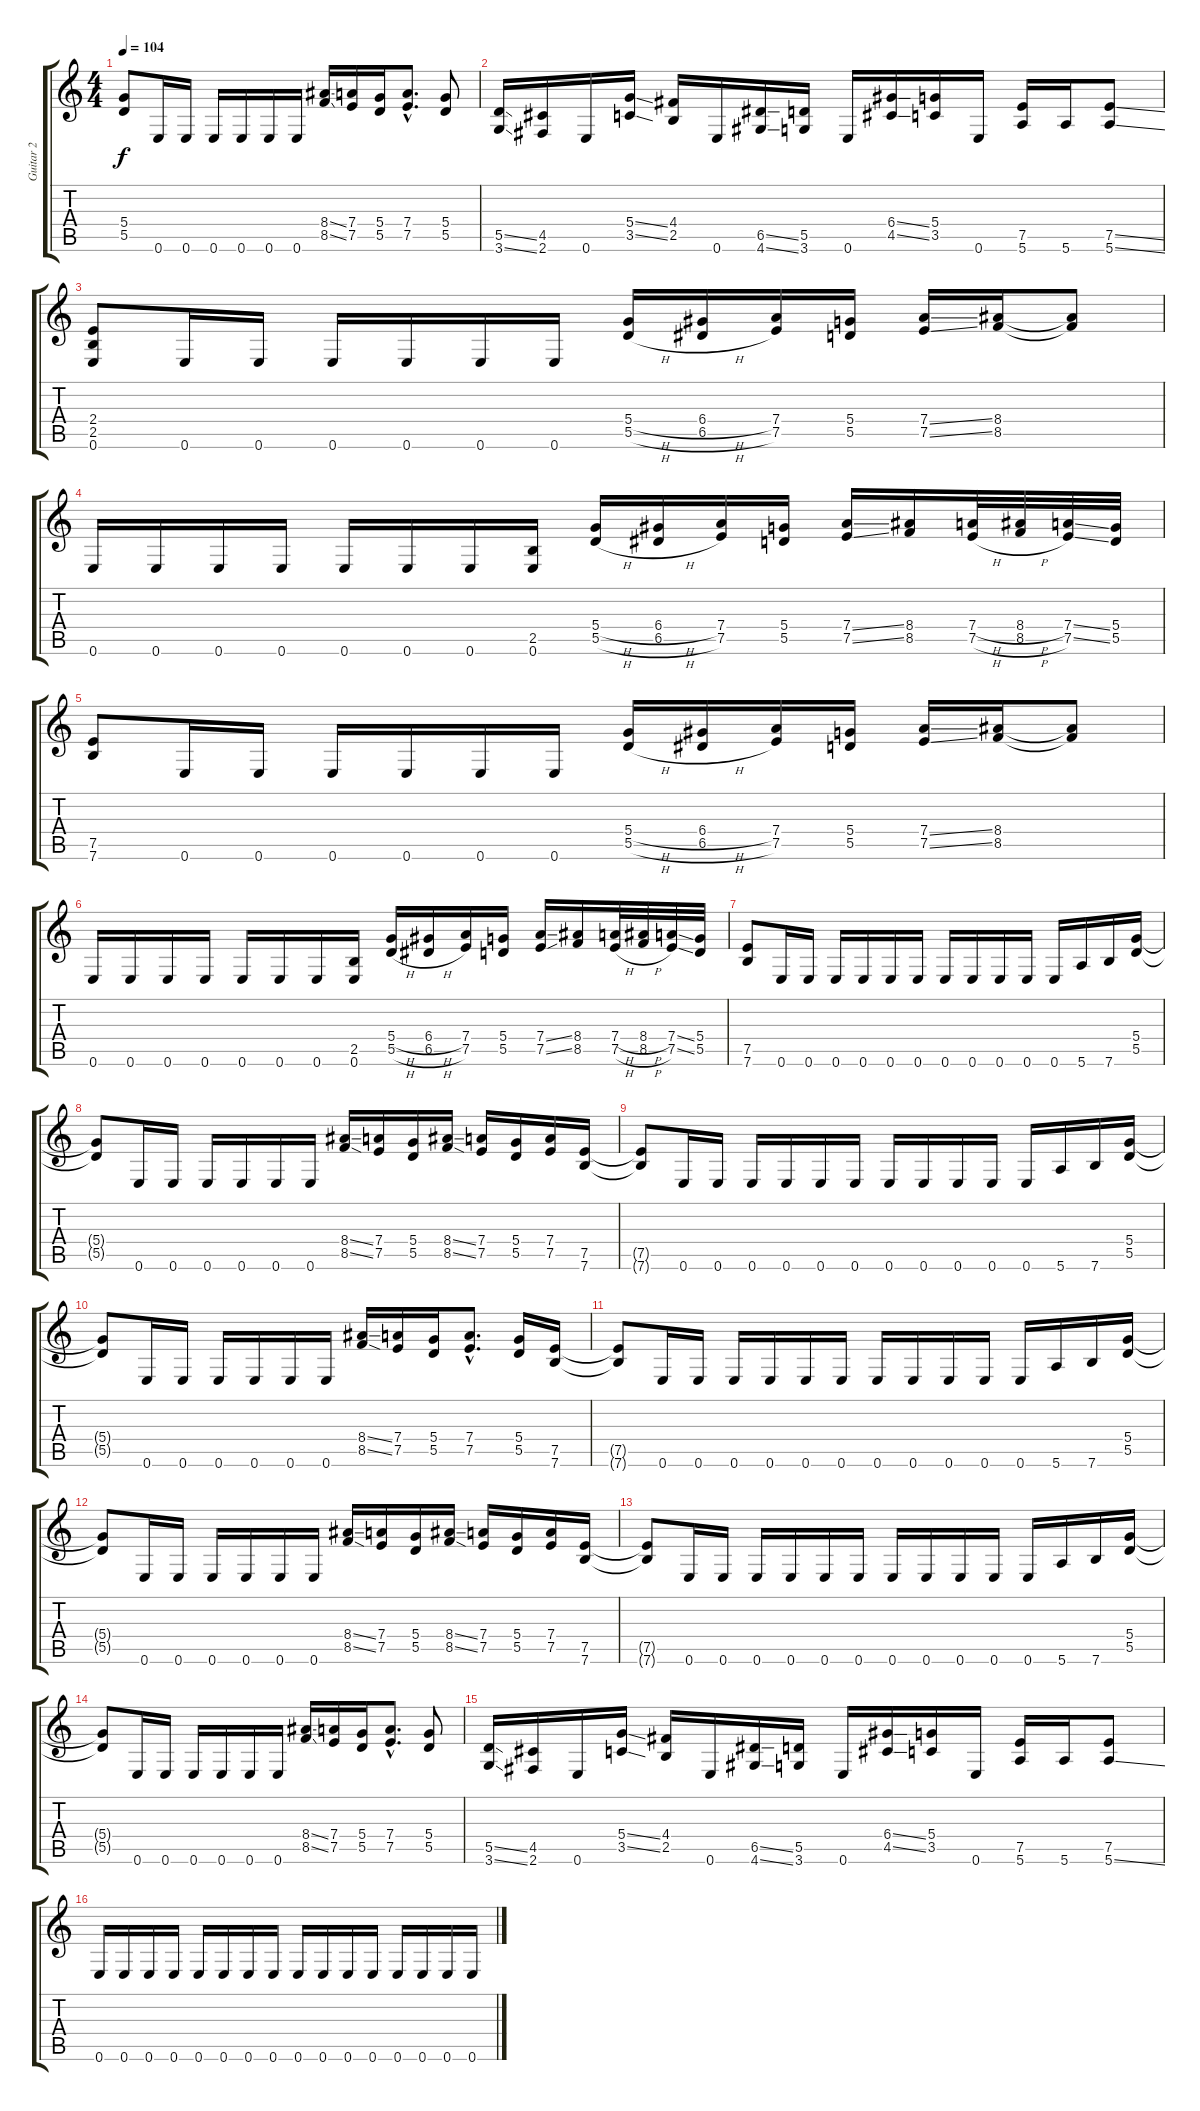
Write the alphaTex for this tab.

\track ("Guitar 2" "Guitar 2") {instrument overdrivenguitar}
\staff {score tabs}
\tuning (E4 B3 G3 D3 A2 E2) {hide}
\ts (4 4)
\tempo 104
\clef g2
\ks c
(5.4{t} 5.5{t}).8{dy f} 0.6.16 0.6.16 0.6.16 0.6.16 0.6.16 0.6.16 (8.4{ss} 8.5{ss}).16 (7.4 7.5).16 (5.4 5.5).16 (7.4{hac} 7.5{hac}).8{d} (5.4 5.5).8 |
(5.5{ss} 3.6{ss}).16 (4.5 2.6).16 0.6.16 (5.4{ss} 3.5{ss}).16 (4.4 2.5).16 0.6.16 (6.5{ss} 4.6{ss}).16 (5.5 3.6).16 0.6.16 (6.4{ss} 4.5{ss}).16 (5.4 3.5).16 0.6.16 (7.5 5.6).16 5.6.16 (7.5{ss} 5.6{ss}).8 |
(2.4 2.5 0.6).8 0.6.16 0.6.16 0.6.16 0.6.16 0.6.16 0.6.16 (5.4{h} 5.5{h}).16 (6.4{h} 6.5{h}).16 (7.4 7.5).16 (5.4 5.5).16 (7.4{ss} 7.5{ss}).16 (8.4 8.5).16 (8.4{t} 8.5{t}).8 |
0.6.16 0.6.16 0.6.16 0.6.16 0.6.16 0.6.16 0.6.16 (2.5 0.6).16 (5.4{h} 5.5{h}).16 (6.4{h} 6.5{h}).16 (7.4 7.5).16 (5.4 5.5).16 (7.4{ss} 7.5{ss}).16 (8.4 8.5).16 (7.4{h} 7.5{h}).32 (8.4{h} 8.5{h}).32 (7.4{ss} 7.5{ss}).32 (5.4 5.5).32 |
(7.5 7.6).8 0.6.16 0.6.16 0.6.16 0.6.16 0.6.16 0.6.16 (5.4{h} 5.5{h}).16 (6.4{h} 6.5{h}).16 (7.4 7.5).16 (5.4 5.5).16 (7.4{ss} 7.5{ss}).16 (8.4 8.5).16 (8.4{t} 8.5{t}).8 |
0.6.16 0.6.16 0.6.16 0.6.16 0.6.16 0.6.16 0.6.16 (2.5 0.6).16 (5.4{h} 5.5{h}).16 (6.4{h} 6.5{h}).16 (7.4 7.5).16 (5.4 5.5).16 (7.4{ss} 7.5{ss}).16 (8.4 8.5).16 (7.4{h} 7.5{h}).32 (8.4{h} 8.5{h}).32 (7.4{ss} 7.5{ss}).32 (5.4 5.5).32 |
(7.5 7.6).8 0.6.16 0.6.16 0.6.16 0.6.16 0.6.16 0.6.16 0.6.16 0.6.16 0.6.16 0.6.16 0.6.16 5.6.16 7.6.16 (5.4 5.5).16 |
(5.4{t} 5.5{t}).8 0.6.16 0.6.16 0.6.16 0.6.16 0.6.16 0.6.16 (8.4{ss} 8.5{ss}).16 (7.4 7.5).16 (5.4 5.5).16 (8.4{ss} 8.5{ss}).16 (7.4 7.5).16 (5.4 5.5).16 (7.4 7.5).16 (7.5 7.6).16 |
(7.5{t} 7.6{t}).8 0.6.16 0.6.16 0.6.16 0.6.16 0.6.16 0.6.16 0.6.16 0.6.16 0.6.16 0.6.16 0.6.16 5.6.16 7.6.16 (5.4 5.5).16 |
(5.4{t} 5.5{t}).8 0.6.16 0.6.16 0.6.16 0.6.16 0.6.16 0.6.16 (8.4{ss} 8.5{ss}).16 (7.4 7.5).16 (5.4 5.5).16 (7.4{hac} 7.5{hac}).8{d} (5.4 5.5).16 (7.5 7.6).16 |
(7.5{t} 7.6{t}).8 0.6.16 0.6.16 0.6.16 0.6.16 0.6.16 0.6.16 0.6.16 0.6.16 0.6.16 0.6.16 0.6.16 5.6.16 7.6.16 (5.4 5.5).16 |
(5.4{t} 5.5{t}).8 0.6.16 0.6.16 0.6.16 0.6.16 0.6.16 0.6.16 (8.4{ss} 8.5{ss}).16 (7.4 7.5).16 (5.4 5.5).16 (8.4{ss} 8.5{ss}).16 (7.4 7.5).16 (5.4 5.5).16 (7.4 7.5).16 (7.5 7.6).16 |
(7.5{t} 7.6{t}).8 0.6.16 0.6.16 0.6.16 0.6.16 0.6.16 0.6.16 0.6.16 0.6.16 0.6.16 0.6.16 0.6.16 5.6.16 7.6.16 (5.4 5.5).16 |
(5.4{t} 5.5{t}).8 0.6.16 0.6.16 0.6.16 0.6.16 0.6.16 0.6.16 (8.4{ss} 8.5{ss}).16 (7.4 7.5).16 (5.4 5.5).16 (7.4{hac} 7.5{hac}).8{d} (5.4 5.5).8 |
(5.5{ss} 3.6{ss}).16 (4.5 2.6).16 0.6.16 (5.4{ss} 3.5{ss}).16 (4.4 2.5).16 0.6.16 (6.5{ss} 4.6{ss}).16 (5.5 3.6).16 0.6.16 (6.4{ss} 4.5{ss}).16 (5.4 3.5).16 0.6.16 (7.5 5.6).16 5.6.16 (7.5 5.6{ss}).8 |
0.6.16 0.6.16 0.6.16 0.6.16 0.6.16 0.6.16 0.6.16 0.6.16 0.6.16 0.6.16 0.6.16 0.6.16 0.6.16 0.6.16 0.6.16 0.6.16
